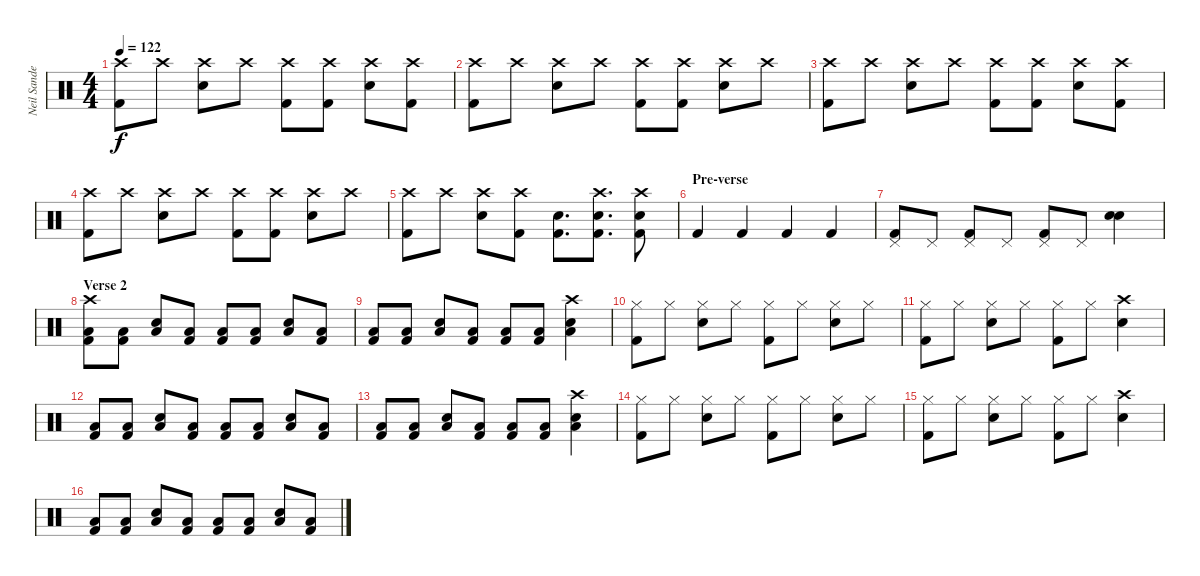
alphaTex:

\track ("Neil Sanderson" "Neil Sande") {instrument percussion}
\staff {score}
\articulation defaults
\ts (4 4)
\tempo 122
\clef neutral
\ks c
("Crash high (hit)" "Kick (hit) 2").8{dy f} "Crash high (hit)".8 ("Crash high (hit)" "Electric Snare (hit)").8 "Crash high (hit)".8 ("Crash high (hit)" "Kick (hit) 2").8 ("Crash high (hit)" "Kick (hit) 2").8 ("Crash high (hit)" "Electric Snare (hit)").8 ("Crash high (hit)" "Kick (hit) 2").8 |
("Crash high (hit)" "Kick (hit) 2").8 "Crash high (hit)".8 ("Crash high (hit)" "Electric Snare (hit)").8 "Crash high (hit)".8 ("Crash high (hit)" "Kick (hit) 2").8 ("Crash high (hit)" "Kick (hit) 2").8 ("Crash high (hit)" "Electric Snare (hit)").8 "Crash high (hit)".8 |
("Crash high (hit)" "Kick (hit) 2").8 "Crash high (hit)".8 ("Crash high (hit)" "Electric Snare (hit)").8 "Crash high (hit)".8 ("Crash high (hit)" "Kick (hit) 2").8 ("Crash high (hit)" "Kick (hit) 2").8 ("Crash high (hit)" "Electric Snare (hit)").8 ("Crash high (hit)" "Kick (hit) 2").8 |
("Crash high (hit)" "Kick (hit) 2").8 "Crash high (hit)".8 ("Crash high (hit)" "Electric Snare (hit)").8 "Crash high (hit)".8 ("Crash high (hit)" "Kick (hit) 2").8 ("Crash high (hit)" "Kick (hit) 2").8 ("Crash high (hit)" "Electric Snare (hit)").8 "Crash high (hit)".8 |
("Crash high (hit)" "Kick (hit) 2").8 "Crash high (hit)".8 ("Crash high (hit)" "Electric Snare (hit)").8 ("Crash high (hit)" "Kick (hit) 2").8 ("Electric Snare (hit)" "Kick (hit) 2").8{d} ("Crash high (hit)" "Electric Snare (hit)" "Kick (hit) 2").8{d} ("Crash high (hit)" "Electric Snare (hit)" "Kick (hit) 2").8 |
\section ("" "Pre-verse")
"Kick (hit) 2".4 "Kick (hit) 2".4 "Kick (hit) 2".4 "Kick (hit) 2".4 |
("Pedal Hi-Hat (hit)" "Kick (hit) 2").8 "Pedal Hi-Hat (hit)".8 ("Pedal Hi-Hat (hit)" "Kick (hit) 2").8 "Pedal Hi-Hat (hit)".8 ("Pedal Hi-Hat (hit)" "Kick (hit) 2").8 "Pedal Hi-Hat (hit)".8 ("Electric Snare (hit)" "Electric Snare (hit)").4 |
\section ("" "Verse 2")
("Crash high (hit)" "Low Floor Tom (hit)" "Kick (hit) 2").8 ("Low Floor Tom (hit)" "Kick (hit) 2").8 ("Electric Snare (hit)" "Low Floor Tom (hit)").8 ("Low Floor Tom (hit)" "Kick (hit) 2").8 ("Low Floor Tom (hit)" "Kick (hit) 2").8 ("Low Floor Tom (hit)" "Kick (hit) 2").8 ("Electric Snare (hit)" "Low Floor Tom (hit)").8 ("Low Floor Tom (hit)" "Kick (hit) 2").8 |
("Low Floor Tom (hit)" "Kick (hit) 2").8 ("Low Floor Tom (hit)" "Kick (hit) 2").8 ("Electric Snare (hit)" "Low Floor Tom (hit)").8 ("Low Floor Tom (hit)" "Kick (hit) 2").8 ("Low Floor Tom (hit)" "Kick (hit) 2").8 ("Low Floor Tom (hit)" "Kick (hit) 2").8 ("Crash high (hit)" "Electric Snare (hit)" "Low Floor Tom (hit)").4 |
("Hi-Hat (closed)" "Kick (hit) 2").8 "Hi-Hat (closed)".8 ("Hi-Hat (closed)" "Electric Snare (hit)").8 "Hi-Hat (closed)".8 ("Hi-Hat (closed)" "Kick (hit) 2").8 "Hi-Hat (closed)".8 ("Hi-Hat (closed)" "Electric Snare (hit)").8 "Hi-Hat (closed)".8 |
("Hi-Hat (closed)" "Kick (hit) 2").8 "Hi-Hat (closed)".8 ("Hi-Hat (closed)" "Electric Snare (hit)").8 "Hi-Hat (closed)".8 ("Hi-Hat (closed)" "Kick (hit) 2").8 "Hi-Hat (closed)".8 ("Crash high (hit)" "Electric Snare (hit)").4 |
("Low Floor Tom (hit)" "Kick (hit) 2").8 ("Low Floor Tom (hit)" "Kick (hit) 2").8 ("Electric Snare (hit)" "Low Floor Tom (hit)").8 ("Low Floor Tom (hit)" "Kick (hit) 2").8 ("Low Floor Tom (hit)" "Kick (hit) 2").8 ("Low Floor Tom (hit)" "Kick (hit) 2").8 ("Electric Snare (hit)" "Low Floor Tom (hit)").8 ("Low Floor Tom (hit)" "Kick (hit) 2").8 |
("Low Floor Tom (hit)" "Kick (hit) 2").8 ("Low Floor Tom (hit)" "Kick (hit) 2").8 ("Electric Snare (hit)" "Low Floor Tom (hit)").8 ("Low Floor Tom (hit)" "Kick (hit) 2").8 ("Low Floor Tom (hit)" "Kick (hit) 2").8 ("Low Floor Tom (hit)" "Kick (hit) 2").8 ("Crash high (hit)" "Electric Snare (hit)" "Low Floor Tom (hit)").4 |
("Hi-Hat (closed)" "Kick (hit) 2").8 "Hi-Hat (closed)".8 ("Hi-Hat (closed)" "Electric Snare (hit)").8 "Hi-Hat (closed)".8 ("Hi-Hat (closed)" "Kick (hit) 2").8 "Hi-Hat (closed)".8 ("Hi-Hat (closed)" "Electric Snare (hit)").8 "Hi-Hat (closed)".8 |
("Hi-Hat (closed)" "Kick (hit) 2").8 "Hi-Hat (closed)".8 ("Hi-Hat (closed)" "Electric Snare (hit)").8 "Hi-Hat (closed)".8 ("Hi-Hat (closed)" "Kick (hit) 2").8 "Hi-Hat (closed)".8 ("Crash high (hit)" "Electric Snare (hit)").4 |
("Low Floor Tom (hit)" "Kick (hit) 2").8 ("Low Floor Tom (hit)" "Kick (hit) 2").8 ("Electric Snare (hit)" "Low Floor Tom (hit)").8 ("Low Floor Tom (hit)" "Kick (hit) 2").8 ("Low Floor Tom (hit)" "Kick (hit) 2").8 ("Low Floor Tom (hit)" "Kick (hit) 2").8 ("Electric Snare (hit)" "Low Floor Tom (hit)").8 ("Low Floor Tom (hit)" "Kick (hit) 2").8
